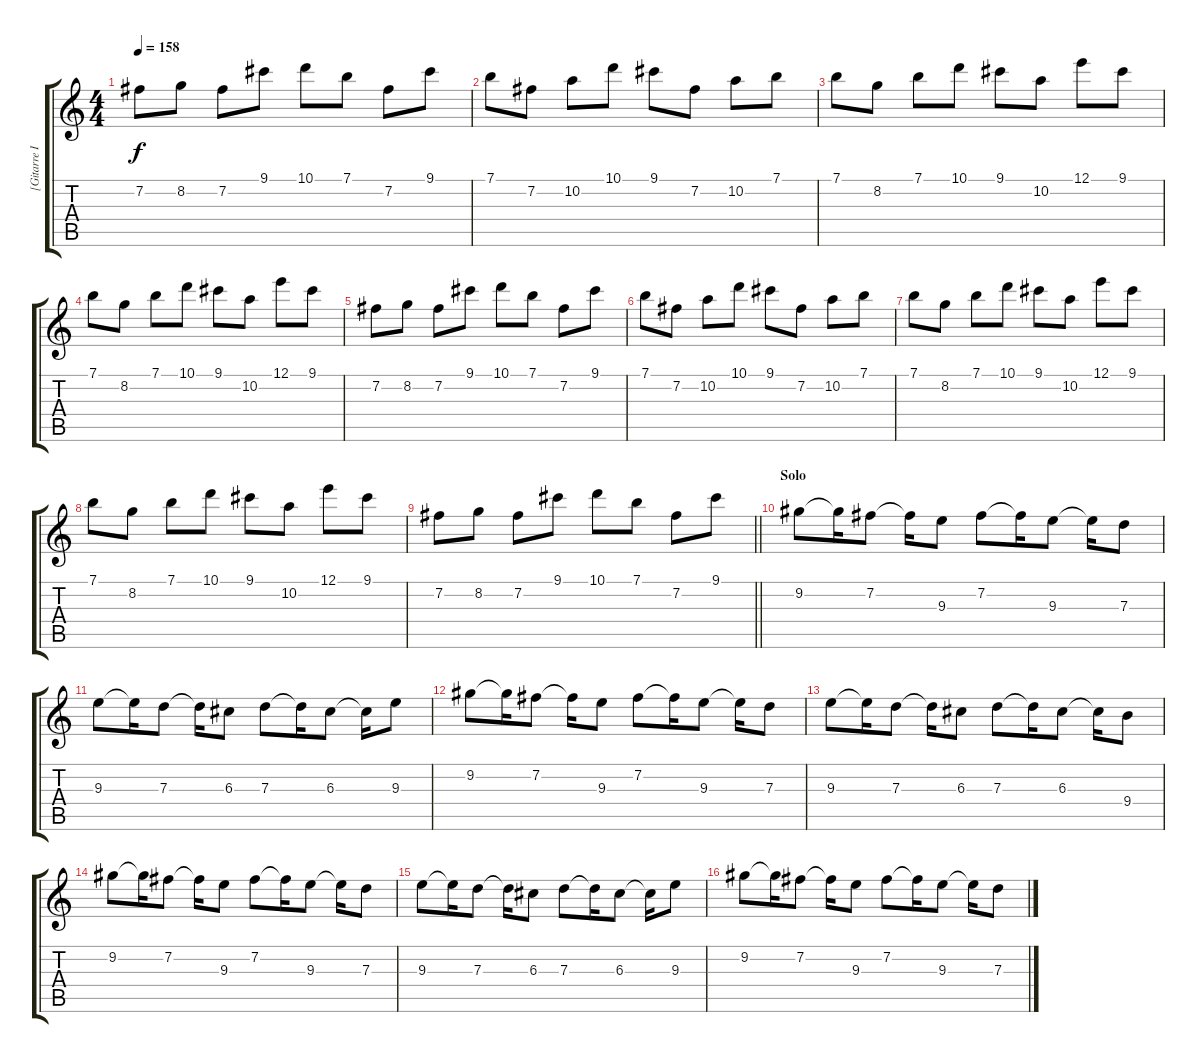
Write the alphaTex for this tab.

\track ("[Gitarre I]" "[Gitarre I") {instrument overdrivenguitar}
\staff {score tabs}
\tuning (E4 B3 G3 D3 A2 E2) {hide}
\ts (4 4)
\tempo 158
\clef g2
\ks c
7.2.8{dy f} 8.2.8 7.2.8 9.1.8 10.1.8 7.1.8 7.2.8 9.1.8 |
7.1.8 7.2.8 10.2.8 10.1.8 9.1.8 7.2.8 10.2.8 7.1.8 |
7.1.8 8.2.8 7.1.8 10.1.8 9.1.8 10.2.8 12.1.8 9.1.8 |
7.1.8 8.2.8 7.1.8 10.1.8 9.1.8 10.2.8 12.1.8 9.1.8 |
7.2.8 8.2.8 7.2.8 9.1.8 10.1.8 7.1.8 7.2.8 9.1.8 |
7.1.8 7.2.8 10.2.8 10.1.8 9.1.8 7.2.8 10.2.8 7.1.8 |
7.1.8 8.2.8 7.1.8 10.1.8 9.1.8 10.2.8 12.1.8 9.1.8 |
7.1.8 8.2.8 7.1.8 10.1.8 9.1.8 10.2.8 12.1.8 9.1.8 |
\barLineRight lightlight
7.2.8 8.2.8 7.2.8 9.1.8 10.1.8 7.1.8 7.2.8 9.1.8 |
\section ("" "Solo")
9.2.8{volume 16} 9.2{t}.16 7.2.8 7.2{t}.16 9.3.8 7.2.8 7.2{t}.16 9.3.8 9.3{t}.16 7.3.8 |
9.3.8 9.3{t}.16 7.3.8 7.3{t}.16 6.3.8 7.3.8 7.3{t}.16 6.3.8 6.3{t}.16 9.3.8 |
9.2.8 9.2{t}.16 7.2.8 7.2{t}.16 9.3.8 7.2.8 7.2{t}.16 9.3.8 9.3{t}.16 7.3.8 |
9.3.8 9.3{t}.16 7.3.8 7.3{t}.16 6.3.8 7.3.8 7.3{t}.16 6.3.8 6.3{t}.16 9.4.8 |
9.2.8 9.2{t}.16 7.2.8 7.2{t}.16 9.3.8 7.2.8 7.2{t}.16 9.3.8 9.3{t}.16 7.3.8 |
9.3.8 9.3{t}.16 7.3.8 7.3{t}.16 6.3.8 7.3.8 7.3{t}.16 6.3.8 6.3{t}.16 9.3.8 |
9.2.8 9.2{t}.16 7.2.8 7.2{t}.16 9.3.8 7.2.8 7.2{t}.16 9.3.8 9.3{t}.16 7.3.8
